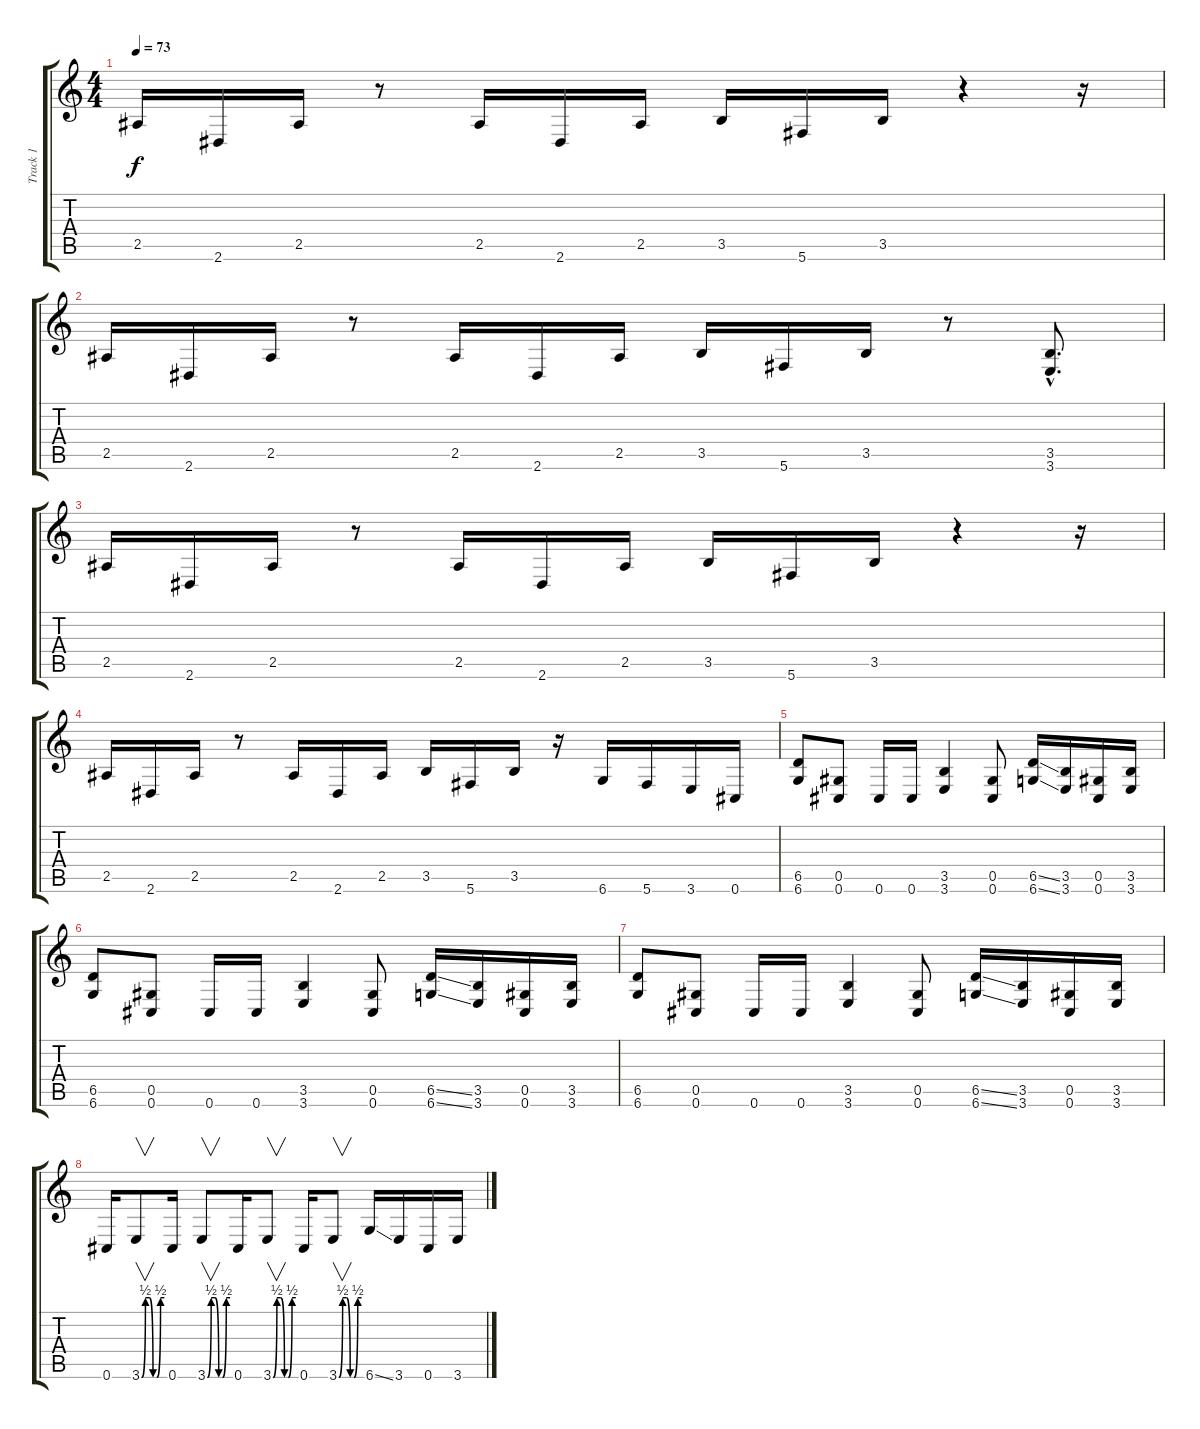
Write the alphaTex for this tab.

\track ("Track 1" "Track 1") {instrument overdrivenguitar}
\staff {score tabs}
\tuning (Eb4 Bb3 Gb3 Db3 Ab2 Db2) {hide}
\ts (4 4)
\tempo 73
\clef g2
\ks c
2.5.16{dy f} 2.6.16 2.5.16 r.8 2.5.16 2.6.16 2.5.16 3.5.16 5.6.16 3.5.16 r.4 r.16 |
2.5.16 2.6.16 2.5.16 r.8 2.5.16 2.6.16 2.5.16 3.5.16 5.6.16 3.5.16 r.8 (3.5{hac} 3.6{hac}).8{d} |
2.5.16 2.6.16 2.5.16 r.8 2.5.16 2.6.16 2.5.16 3.5.16 5.6.16 3.5.16 r.4 r.16 |
2.5.16 2.6.16 2.5.16 r.8 2.5.16 2.6.16 2.5.16 3.5.16 5.6.16 3.5.16 r.16 6.6.16 5.6.16 3.6.16 0.6.16 |
(6.5 6.6).8 (0.5 0.6).8 0.6.16 0.6.16 (3.5 3.6).4 (0.5 0.6).8 (6.5{ss} 6.6{ss}).16 (3.5 3.6).16 (0.5 0.6).16 (3.5 3.6).16 |
(6.5 6.6).8 (0.5 0.6).8 0.6.16 0.6.16 (3.5 3.6).4 (0.5 0.6).8 (6.5{ss} 6.6{ss}).16 (3.5 3.6).16 (0.5 0.6).16 (3.5 3.6).16 |
(6.5 6.6).8 (0.5 0.6).8 0.6.16 0.6.16 (3.5 3.6).4 (0.5 0.6).8 (6.5{ss} 6.6{ss}).16 (3.5 3.6).16 (0.5 0.6).16 (3.5 3.6).16 |
0.6.16 3.6{be (custom 0 0 10 2 20 2 30 0 40 0 50 2 60 2)}.8{v} 0.6.16 3.6{be (custom 0 0 10 2 20 2 30 0 40 0 50 2 60 2)}.8{v} 0.6.16 3.6{be (custom 0 0 10 2 20 2 30 0 40 0 50 2 60 2)}.8{v} 0.6.16 3.6{be (custom 0 0 10 2 20 2 30 0 40 0 50 2 60 2)}.8{v} 6.6{ss}.16 3.6.16 0.6.16 3.6.16
